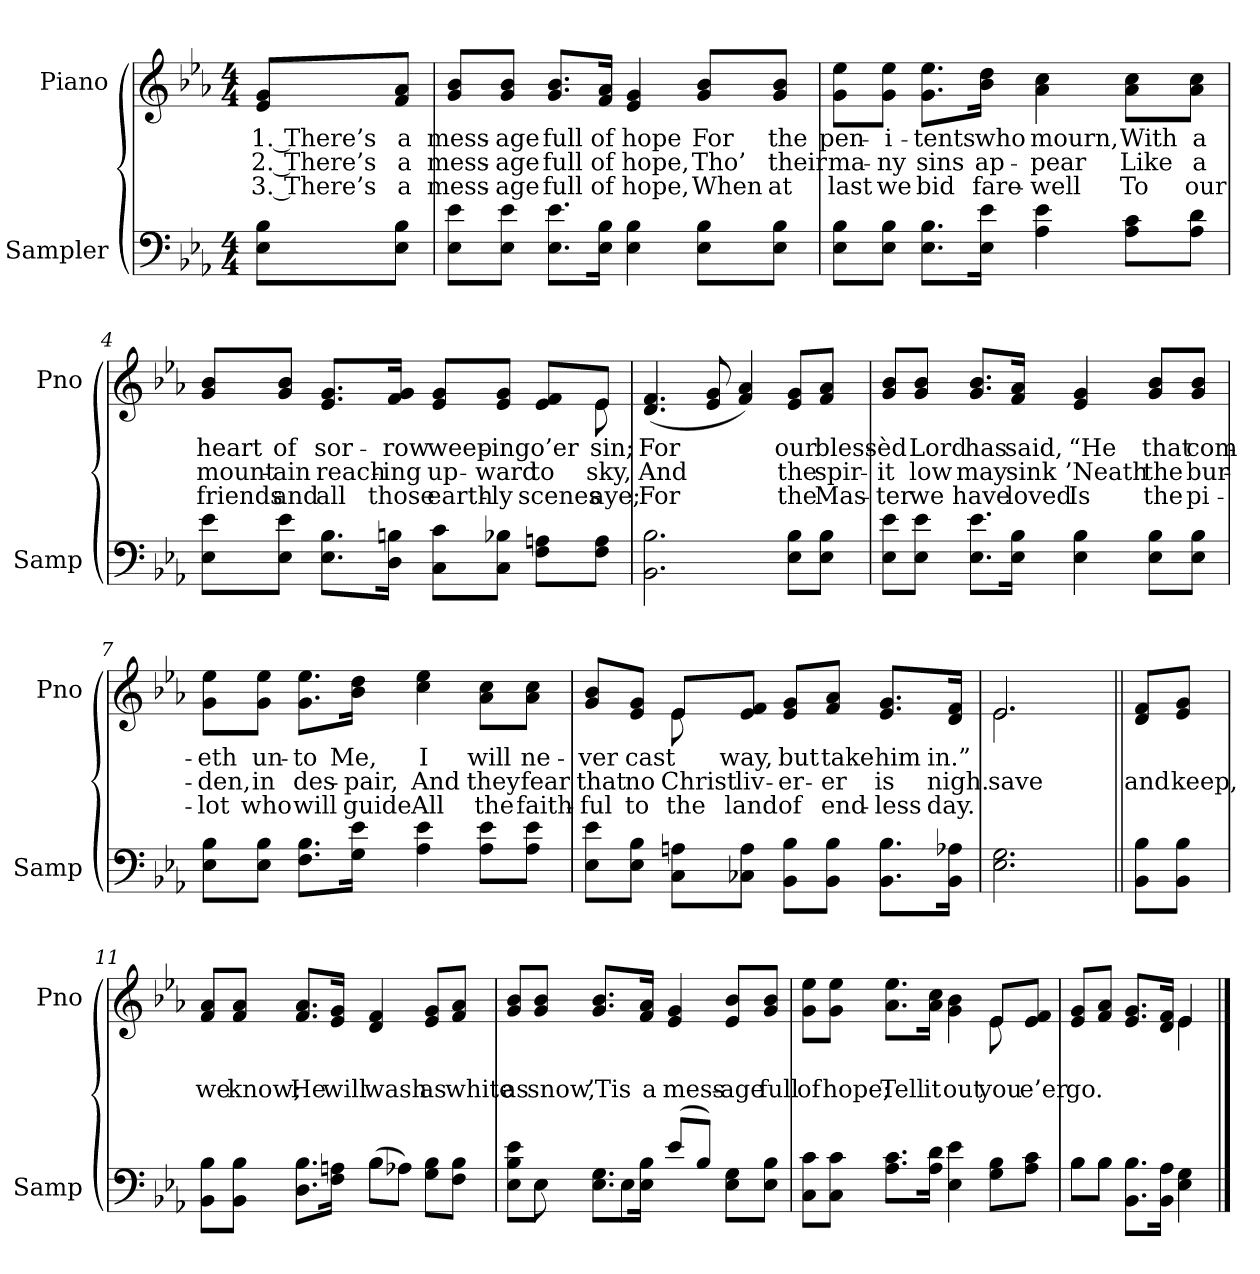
**kern	**kern	**text	**text	**text
*part2	*part1	*part1	*part1	*part1
*staff2	*staff1	*staff1	*staff1	*staff1
*I"Sampler	*I"Piano	*	*	*
*I'Samp	*I'Pno	*	*	*
*clefF4	*clefG2	*	*	*
*k[b-e-a-]	*k[b-e-a-]	*	*	*
*E-:	*E-:	*	*	*
*M4/4	*M4/4	*	*	*
=1	=1	=1	=1	=1
8E-\ 8B-\L	8e-/ 8g/L	1. There’s	2. There’s	3. There’s
8E-\ 8B-\J	8f/ 8a-/J	a	a	a
=2	=2	=2	=2	=2
8E-\ 8e-\L	8g/ 8b-/L	mess-	mess-	mess-
8E-\ 8e-\J	8g/ 8b-/J	-age	-age	-age
8.E-\ 8.e-\L	8.g/ 8.b-/L	full	full	full
16E-\ 16B-\Jk	16f/ 16a-/Jk	of	of	of
4E- 4B-	4e- 4g	hope	hope,	hope,
8E-\ 8B-\L	8g/ 8b-/L	For	Tho’	When
8E-\ 8B-\J	8g/ 8b-/J	the	their	at
=3	=3	=3	=3	=3
8E-\ 8B-\L	8g\ 8ee-\L	pen-	ma-	last
8E-\ 8B-\J	8g\ 8ee-\J	-i-	-ny	we
8.E-\ 8.B-\L	8.g\ 8.ee-\L	-tents	sins	bid
16E-\ 16e-\Jk	16b-\ 16dd\Jk	who	ap-	fare-
4A- 4e-	4a- 4cc	mourn,	-pear	-well
8A-\ 8c\L	8a-\ 8cc\L	With	Like	To
8A-\ 8d\J	8a-\ 8cc\J	a	a	our
=4	=4	=4	=4	=4
*	*^	*	*	*
8E-\ 8e-\L	8g/ 8b-/L	2..ryy	heart	mount-	friends
8E-\ 8e-\J	8g/ 8b-/J	.	of	-ain	and
8.E-\ 8.B-\L	8.e-/ 8.g/L	.	sor-	reach-	all
16D\ 16Bn\Jk	16f/ 16g/Jk	.	-row	-ing	those
8C\ 8c\L	8e-/ 8g/L	.	weep-	up-	earth-
8C\ 8B-X\J	8e-/ 8g/J	.	-ing	-ward	-ly
8F\ 8An\L	8e-/ 8f/L	.	o’er	to	scenes
8F\ 8A\J	8e-/J	8e-	sin;	sky,	aye;
*	*v	*v	*	*	*
=5	=5	=5	=5	=5
2.BB- 2.B-	(4.d 4.f	For	And	For
.	8e- 8g	.	.	.
.	4f 4a-)	.	.	.
8E-\ 8B-\L	8e-/ 8g/L	our	the	the
8E-\ 8B-\J	8f/ 8a-/J	bless-	spir-	Mas-
=6	=6	=6	=6	=6
8E-\ 8e-\L	8g/ 8b-/L	-èd	-it	-ter
8E-\ 8e-\J	8g/ 8b-/J	Lord	low	we
8.E-\ 8.e-\L	8.g/ 8.b-/L	has	may	have
16E-\ 16B-\Jk	16f/ 16a-/Jk	said,	sink	loved
4E- 4B-	4e- 4g	“He	’Neath	Is
8E-\ 8B-\L	8g/ 8b-/L	that	the	the
8E-\ 8B-\J	8g/ 8b-/J	com-	bur-	pi-
=7	=7	=7	=7	=7
8E-\ 8B-\L	8g\ 8ee-\L	-eth	-den,	-lot
8E-\ 8B-\J	8g\ 8ee-\J	un-	in	who
8.F\ 8.B-\L	8.g\ 8.ee-\L	-to	des-	will
16G\ 16e-\Jk	16b-\ 16dd\Jk	Me,	-pair,	guide
4A- 4e-	4cc 4ee-	I	And	All
8A-\ 8e-\L	8a-\ 8cc\L	will	they	the
8A-\ 8e-\J	8a-\ 8cc\J	ne-	fear	faith-
=8	=8	=8	=8	=8
*	*^	*	*	*
8E-\ 8e-\L	8g/ 8b-/L	4ryy	-ver	that	-ful
8E-\ 8B-\J	8e-/ 8g/J	.	cast	no	to
8C\ 8An\L	8e-/L	8e-	.	Christ	the
8C-X\ 8A\J	8e-/ 8f/J	2ryy	-way,	-liv-	land
8BB-\ 8B-\L	8e-/ 8g/L	.	but	-er-	of
8BB-\ 8B-\J	8f/ 8a-/J	.	take	-er	end-
8.BB-\ 8.B-\L	8.e-/ 8.g/L	.	him	is	-less
.	.	8ryy	.	.	.
16BB-\ 16A-X\Jk	16d/ 16f/Jk	.	in.”	nigh.	day.
=9	=9	=9	=9	=9	=9
2.E- 2.G	2.e-/	2.e-	.	save	.
=10||	=10||	=10||	=10||	=10||	=10||
!	!LO:TX:t=Refrain	!	!	!	!
*	*v	*v	*	*	*
8BB-\ 8B-\L	8d/ 8f/L	.	and	.
8BB-\ 8B-\J	8e-/ 8g/J	.	keep,	.
=11	=11	=11	=11	=11
*^	*	*	*	*
8BB-\ 8B-\L	2ryy	8f/ 8a-/L	.	we	.
8BB-\ 8B-\J	.	8f/ 8a-/J	.	know;	.
8.D\ 8.B-\L	.	8.f/ 8.a-/L	.	He	.
16F\ 16An\Jk	.	16e-/ 16g/Jk	.	will	.
(8B-\L	4B-	4d 4f	.	wash	.
8A-X\J)	.	.	.	.	.
8G\ 8B-\L	4ryy	8e-/ 8g/L	.	as	.
8F\ 8B-\J	.	8f/ 8a-/J	.	white	.
=12	=12	=12	=12	=12	=12
8E-\ 8B-\ 8e-\L	8ryy	8g/ 8b-/L	.	as	.
8E-\J	8E-	8g/ 8b-/J	.	snow,	.
8.E-\ 8.G\L	8ryy	8.g/ 8.b-/L	.	’Tis	.
.	4E-	.	.	.	.
16E-\ 16B-\Jk	.	16f/ 16a-/Jk	.	a	.
(8e-/L	.	4e- 4g	.	mess-	.
8B-/J)	4.ryy	.	.	.	.
8E-\ 8G\L	.	8e-/ 8b-/L	.	-age	.
8E-\ 8B-\J	.	8g/ 8b-/J	.	full	.
*v	*v	*	*	*	*
=13	=13	=13	=13	=13
*	*^	*	*	*
8C\ 8c\L	8g\ 8ee-\L	2.ryy	.	of	.
8C\ 8c\J	8g\ 8ee-\J	.	.	hope;	.
8.A-\ 8.c\L	8.a-\ 8.ee-\L	.	.	Tell	.
16A-\ 16d\Jk	16a-\ 16cc\Jk	.	.	it	.
4E-\ 4e-\	4g\ 4b-\	.	.	out	.
8G\ 8B-\L	8e-/L	8e-	.	you	.
8A-\ 8c\J	8e-/ 8f/J	8ryy	.	-e’er	.
=14	=14	=14	=14	=14	=14
*^	*	*	*	*	*
8B-\L	8B-\L	8e-/ 8g/L	2ryy	.	go.	.
8B-\J	8B-\J	8f/ 8a-/J	.	.	.	.
8.BB-\ 8.B-\L	2ryy	8.e-/ 8.g/L	.	.	.	.
16BB-\ 16A-\Jk	.	16d/ 16f/Jk	.	.	.	.
4E- 4G	.	4e-/	4e-	.	.	.
*v	*v	*	*	*	*	*
*	*v	*v	*	*	*
==	==	==	==	==
*-	*-	*-	*-	*-
